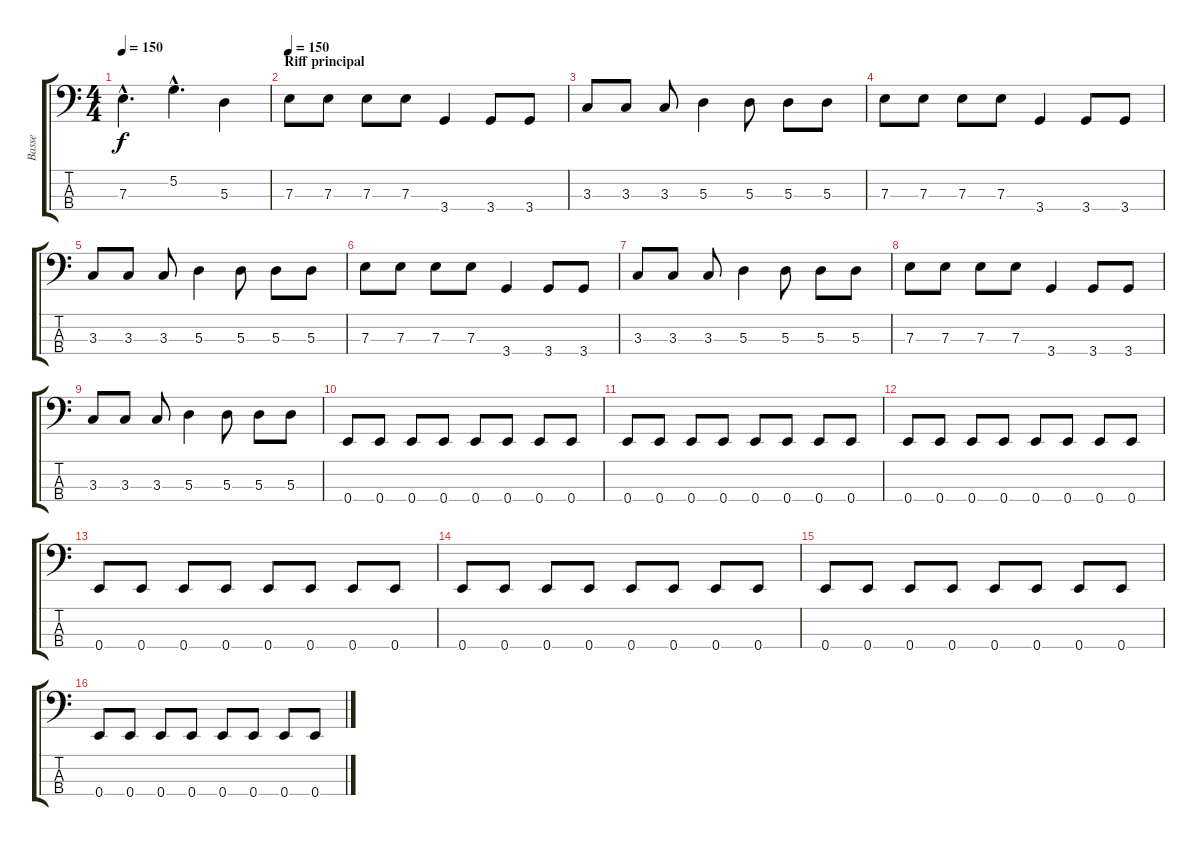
\track ("Basse" "Basse") {instrument electricbassfinger}
\staff {score tabs}
\tuning (G2 D2 A1 E1) {hide}
\ts (4 4)
\tempo 150
\clef f4
\ks c
7.3{hac}.4{d dy f} 5.2{hac}.4{d} 5.3.4 |
\section ("" "Riff principal")
\tempo 150
7.3.8 7.3.8 7.3.8 7.3.8 3.4.4 3.4.8 3.4.8 |
3.3.8 3.3.8 3.3.8 5.3.4 5.3.8 5.3.8 5.3.8 |
7.3.8 7.3.8 7.3.8 7.3.8 3.4.4 3.4.8 3.4.8 |
3.3.8 3.3.8 3.3.8 5.3.4 5.3.8 5.3.8 5.3.8 |
7.3.8 7.3.8 7.3.8 7.3.8 3.4.4 3.4.8 3.4.8 |
3.3.8 3.3.8 3.3.8 5.3.4 5.3.8 5.3.8 5.3.8 |
7.3.8 7.3.8 7.3.8 7.3.8 3.4.4 3.4.8 3.4.8 |
3.3.8 3.3.8 3.3.8 5.3.4 5.3.8 5.3.8 5.3.8 |
0.4.8 0.4.8 0.4.8 0.4.8 0.4.8 0.4.8 0.4.8 0.4.8 |
0.4.8 0.4.8 0.4.8 0.4.8 0.4.8 0.4.8 0.4.8 0.4.8 |
0.4.8 0.4.8 0.4.8 0.4.8 0.4.8 0.4.8 0.4.8 0.4.8 |
0.4.8 0.4.8 0.4.8 0.4.8 0.4.8 0.4.8 0.4.8 0.4.8 |
0.4.8 0.4.8 0.4.8 0.4.8 0.4.8 0.4.8 0.4.8 0.4.8 |
0.4.8 0.4.8 0.4.8 0.4.8 0.4.8 0.4.8 0.4.8 0.4.8 |
0.4.8 0.4.8 0.4.8 0.4.8 0.4.8 0.4.8 0.4.8 0.4.8
